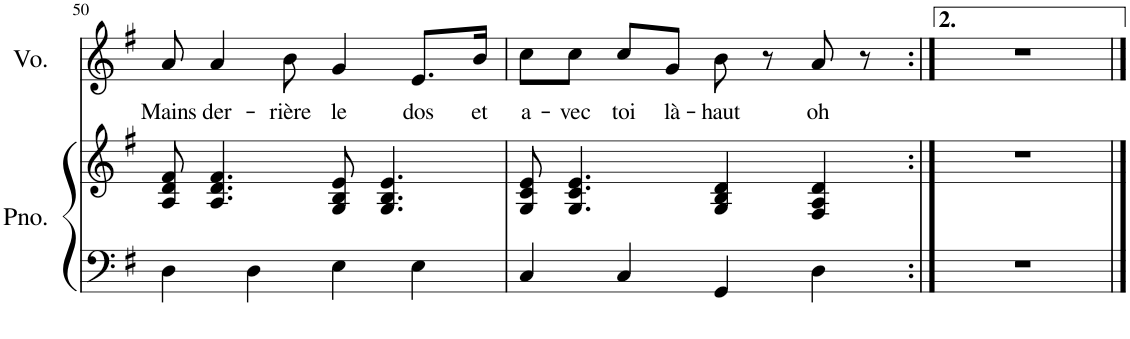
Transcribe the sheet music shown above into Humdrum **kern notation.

**kern	**kern	**kern	**text
*part2	*part2	*part1	*part1
*staff3	*staff2	*staff1	*staff1
*I"Piano	*	*I"Voice	*
*I'Pno.	*	*I'Vo.	*
!!LO:PB:g=z
*clefF4	*clefG2	*clefG2	*
*k[f#]	*k[f#]	*k[f#]	*
*M4/4	*M4/4	*M4/4	*
*met(c)	*met(c)	*met(c)	*
=50	=50	=50	=50
!	!	!	!LO:LY:b
4D\	8A/ 8d/ 8f#/	8a/	Mains
!	!	!	!LO:LY:b
.	4.A/ 4.d/ 4.f#/	4a/	der-
4D\	.	.	.
!	!	!	!LO:LY:b
.	.	8b\	-rière
!	!	!	!LO:LY:b
4E\	8G/ 8B/ 8e/	4g/	le
.	4.G/ 4.B/ 4.e/	.	.
!	!	!	!LO:LY:b
4E\	.	8.e/L	dos
!	!	!	!LO:LY:b
.	.	16b/Jk	et
=51	=51	=51	=51
!	!	!	!LO:LY:b
4C/	8G/ 8c/ 8e/	8cc\L	a-
!	!	!	!LO:LY:b
.	4.G/ 4.c/ 4.e/	8cc\J	-vec
!	!	!	!LO:LY:b
4C/	.	8cc/L	toi
!	!	!	!LO:LY:b
.	.	8g/J	là-
!	!	!	!LO:LY:b
4GG/	4G/ 4B/ 4d/	8b\	-haut
.	.	8r	.
!	!	!	!LO:LY:b
4D\	4F#/ 4A/ 4d/	8a/	oh
.	.	8r	.
=52:|!	=52:|!	=52:|!	=52:|!
1r	1r	1r	.
==	==	==	==
*-	*-	*-	*-
